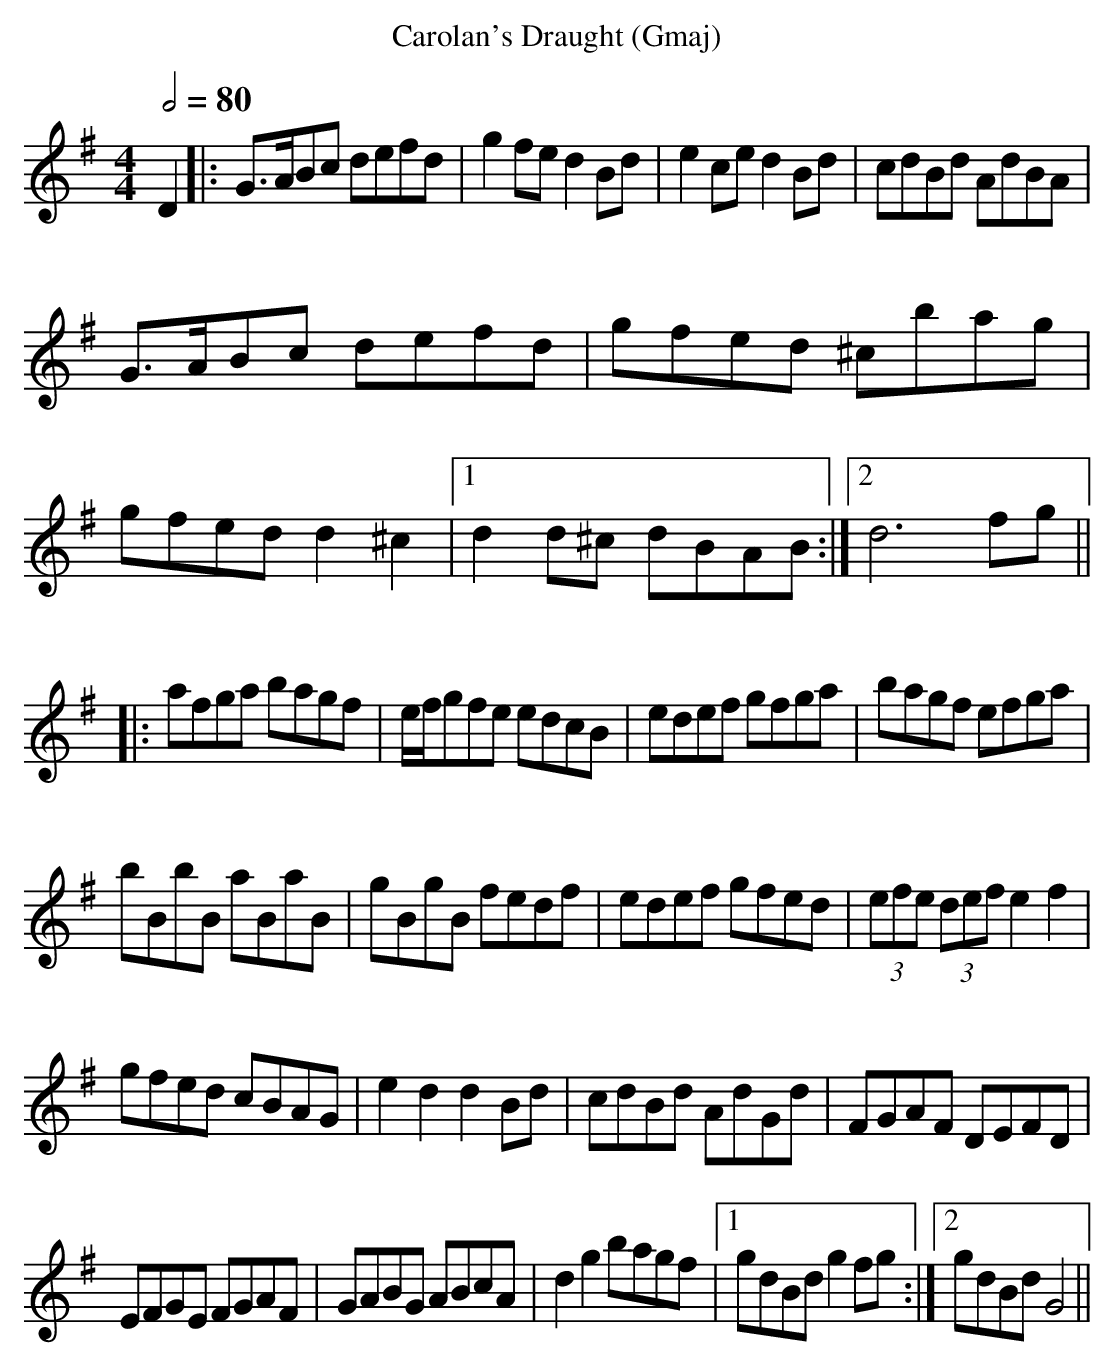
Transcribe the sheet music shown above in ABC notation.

X:1
T:Carolan's Draught (Gmaj)
Q:1/2=80
M:4/4
L:1/8
K:Gmaj
D2 |:G>ABc defd|g2fe d2Bd|e2ce d2Bd|cdBd AdBA|
G>ABc defd|gfed ^cbag|gfed d2^c2|1d2d^c dBAB:|2d6 fg||
|:afga bagf|e/f/gfe edcB|edef gfga|bagf efga|
bBbB aBaB|gBgB fedf|edef gfed|(3efe (3def e2f2|
gfed cBAG|e2d2 d2Bd|cdBd AdGd|FGAF DEFD|
EFGE FGAF|GABG ABcA|d2g2 bagf|1gdBd g2fg:|2gdBd G4||
